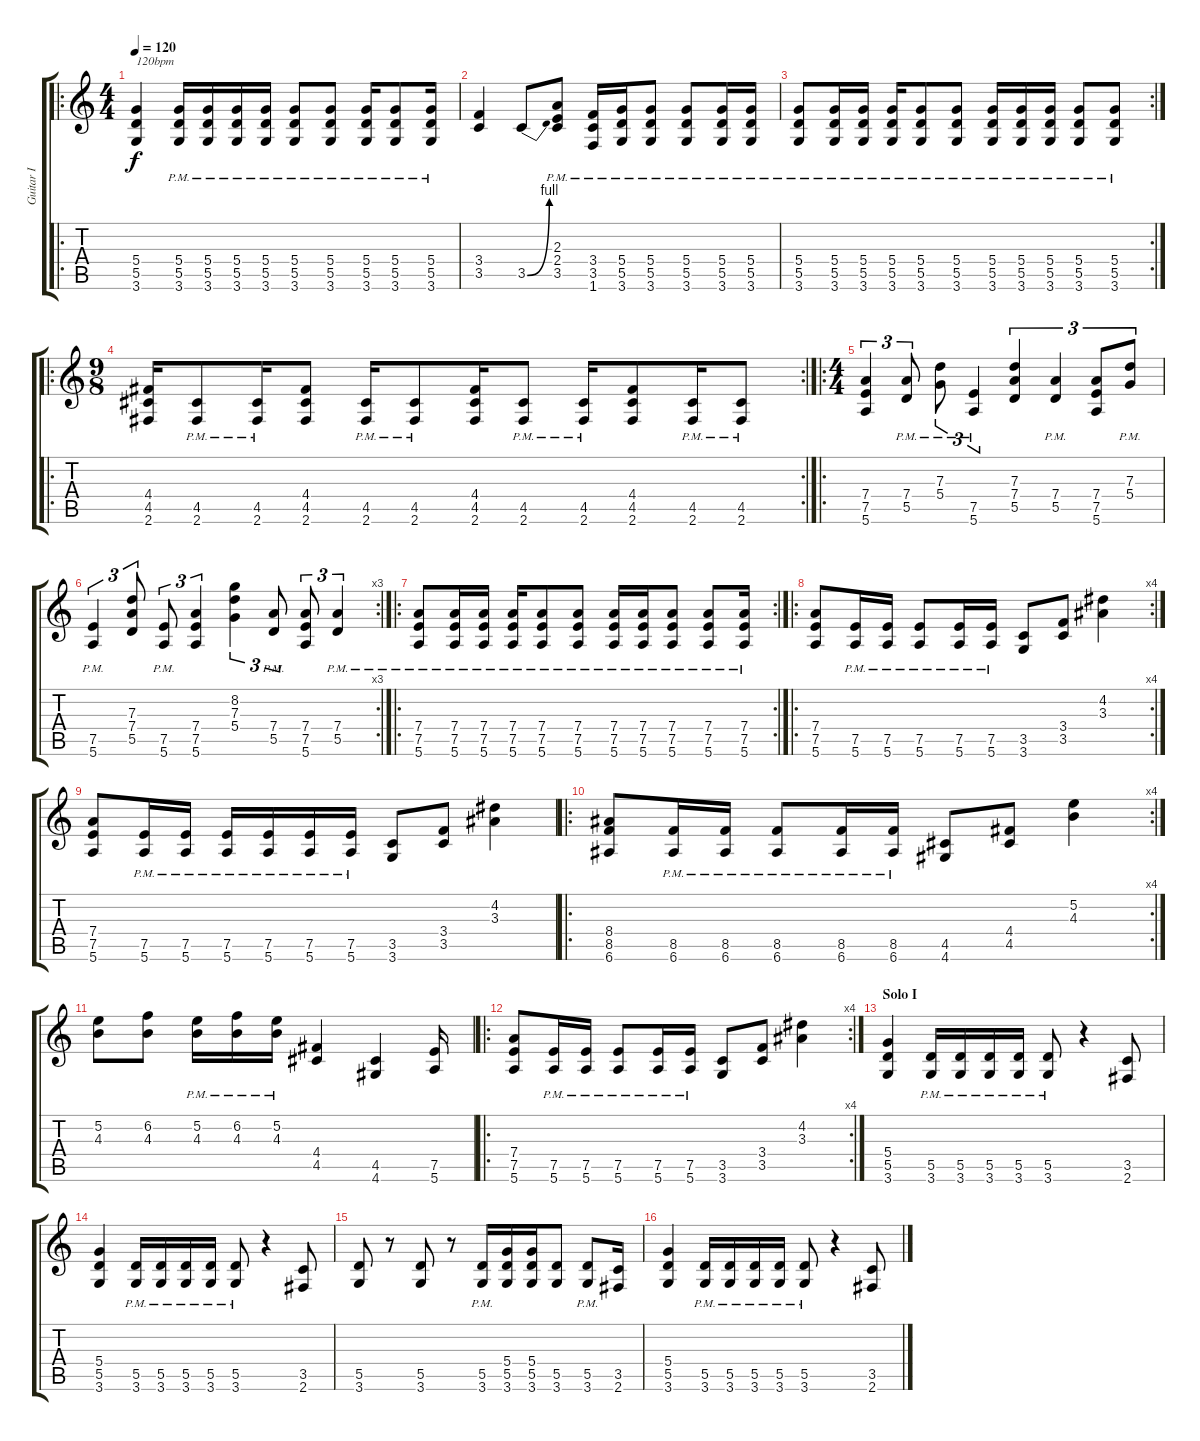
\track ("Guitar I" "Guitar I") {instrument distortionguitar}
\staff {score tabs}
\tuning (E4 B3 G3 D3 A2 E2) {hide}
\ro
\ts (4 4)
\tempo 120
\clef g2
\ks c
(5.4 5.5 3.6).4{txt "120bpm" dy f instrument distortionguitar} (5.4{pm} 5.5{pm} 3.6{pm}).16 (5.4{pm} 5.5{pm} 3.6{pm}).16 (5.4{pm} 5.5{pm} 3.6{pm}).16 (5.4{pm} 5.5{pm} 3.6{pm}).16 (5.4{pm} 5.5{pm} 3.6{pm}).8 (5.4{pm} 5.5{pm} 3.6{pm}).8 (5.4{pm} 5.5{pm} 3.6{pm}).16 (5.4{pm} 5.5{pm} 3.6{pm}).8 (5.4{pm} 5.5{pm} 3.6{pm}).16 |
(3.4 3.5).4 3.5{be (bend 0 0 60 4)}.8 (2.3{pm} 2.4{pm} 3.5{pm}).8 (3.4{pm} 3.5{pm} 1.6{pm}).16 (5.4{pm} 5.5{pm} 3.6{pm}).16 (5.4{pm} 5.5{pm} 3.6{pm}).8 (5.4{pm} 5.5{pm} 3.6{pm}).8 (5.4{pm} 5.5{pm} 3.6{pm}).16 (5.4{pm} 5.5{pm} 3.6{pm}).16 |
\rc 2
(5.4{pm} 5.5{pm} 3.6{pm}).8 (5.4{pm} 5.5{pm} 3.6{pm}).16 (5.4{pm} 5.5{pm} 3.6{pm}).16 (5.4{pm} 5.5{pm} 3.6{pm}).16 (5.4{pm} 5.5{pm} 3.6{pm}).8 (5.4{pm} 5.5{pm} 3.6{pm}).8 (5.4{pm} 5.5{pm} 3.6{pm}).16 (5.4{pm} 5.5{pm} 3.6{pm}).16 (5.4{pm} 5.5{pm} 3.6{pm}).16 (5.4{pm} 5.5{pm} 3.6{pm}).8 (5.4{pm} 5.5{pm} 3.6{pm}).8 |
\ro
\rc 2
\ts (9 8)
(4.4 4.5 2.6).16 (4.5{pm} 2.6{pm}).8 (4.5{pm} 2.6{pm}).16 (4.4 4.5 2.6).8 (4.5{pm} 2.6{pm}).16 (4.5{pm} 2.6{pm}).8 (4.4 4.5 2.6).16 (4.5{pm} 2.6{pm}).8 (4.5{pm} 2.6{pm}).16 (4.4 4.5 2.6).8 (4.5{pm} 2.6{pm}).16 (4.5{pm} 2.6{pm}).8 |
\ro
\ts (4 4)
(7.4 7.5 5.6).4{tu (3 2)} (7.4{pm} 5.5{pm}).8{tu (3 2)} (7.3{pm} 5.4{pm}).8{tu (3 2)} (7.5{pm} 5.6{pm}).4{tu (3 2)} (7.3 7.4 5.5).4{tu (3 2)} (7.4{pm} 5.5{pm}).4{tu (3 2)} (7.4 7.5 5.6).8{tu (3 2)} (7.3{pm} 5.4{pm}).8{tu (3 2)} |
\rc 3
(7.5{pm} 5.6{pm}).4{tu (3 2)} (7.3 7.4 5.5).8{tu (3 2)} (7.5{pm} 5.6{pm}).8{tu (3 2)} (7.4 7.5 5.6).4{tu (3 2)} (8.2 7.3 5.4).4{tu (3 2)} (7.4{pm} 5.5{pm}).8{tu (3 2)} (7.4 7.5 5.6).8{tu (3 2)} (7.4{pm} 5.5{pm}).4{tu (3 2)} |
\ro
\rc 2
(7.4{pm} 7.5{pm} 5.6{pm}).8 (7.4{pm} 7.5{pm} 5.6{pm}).16 (7.4{pm} 7.5{pm} 5.6{pm}).16 (7.4{pm} 7.5{pm} 5.6{pm}).16 (7.4{pm} 7.5{pm} 5.6{pm}).8 (7.4{pm} 7.5{pm} 5.6{pm}).8 (7.4{pm} 7.5{pm} 5.6{pm}).16 (7.4{pm} 7.5{pm} 5.6{pm}).16 (7.4{pm} 7.5{pm} 5.6{pm}).8 (7.4{pm} 7.5{pm} 5.6{pm}).8 (7.4{pm} 7.5{pm} 5.6{pm}).16 |
\ro
\rc 4
(7.4 7.5 5.6).8 (7.5{pm} 5.6{pm}).16 (7.5{pm} 5.6{pm}).16 (7.5{pm} 5.6{pm}).8 (7.5{pm} 5.6{pm}).16 (7.5{pm} 5.6{pm}).16 (3.5 3.6).8 (3.4 3.5).8 (4.2 3.3).4 |
(7.4 7.5 5.6).8 (7.5{pm} 5.6{pm}).16 (7.5{pm} 5.6{pm}).16 (7.5{pm} 5.6{pm}).16 (7.5{pm} 5.6{pm}).16 (7.5{pm} 5.6{pm}).16 (7.5{pm} 5.6{pm}).16 (3.5 3.6).8 (3.4 3.5).8 (4.2 3.3).4 |
\ro
\rc 4
(8.4 8.5 6.6).8 (8.5{pm} 6.6{pm}).16 (8.5{pm} 6.6{pm}).16 (8.5{pm} 6.6{pm}).8 (8.5{pm} 6.6{pm}).16 (8.5{pm} 6.6{pm}).16 (4.5 4.6).8 (4.4 4.5).8 (5.2 4.3).4 |
(5.2 4.3).8 (6.2 4.3).8 (5.2{pm} 4.3{pm}).16 (6.2{pm} 4.3{pm}).16 (5.2{pm} 4.3{pm}).16 (4.4 4.5).4 (4.5 4.6).4 (7.5 5.6).16 |
\ro
\rc 4
(7.4 7.5 5.6).8 (7.5{pm} 5.6{pm}).16 (7.5{pm} 5.6{pm}).16 (7.5{pm} 5.6{pm}).8 (7.5{pm} 5.6{pm}).16 (7.5{pm} 5.6{pm}).16 (3.5 3.6).8 (3.4 3.5).8 (4.2 3.3).4 |
\section ("" "Solo I")
(5.4 5.5 3.6).4 (5.5{pm} 3.6{pm}).16 (5.5{pm} 3.6{pm}).16 (5.5{pm} 3.6{pm}).16 (5.5{pm} 3.6{pm}).16 (5.5{pm} 3.6{pm}).8 r.4 (3.5 2.6).8 |
(5.4 5.5 3.6).4 (5.5{pm} 3.6{pm}).16 (5.5{pm} 3.6{pm}).16 (5.5{pm} 3.6{pm}).16 (5.5{pm} 3.6{pm}).16 (5.5{pm} 3.6{pm}).8 r.4 (3.5 2.6).8 |
(5.5 3.6).8 r.8 (5.5 3.6).8 r.8 (5.5{pm} 3.6{pm}).16 (5.4 5.5 3.6).16 (5.4 5.5 3.6).16 (5.5 3.6).8 (5.5{pm} 3.6{pm}).8 (3.5 2.6).16 |
(5.4 5.5 3.6).4 (5.5{pm} 3.6{pm}).16 (5.5{pm} 3.6{pm}).16 (5.5{pm} 3.6{pm}).16 (5.5{pm} 3.6{pm}).16 (5.5{pm} 3.6{pm}).8 r.4 (3.5 2.6).8
